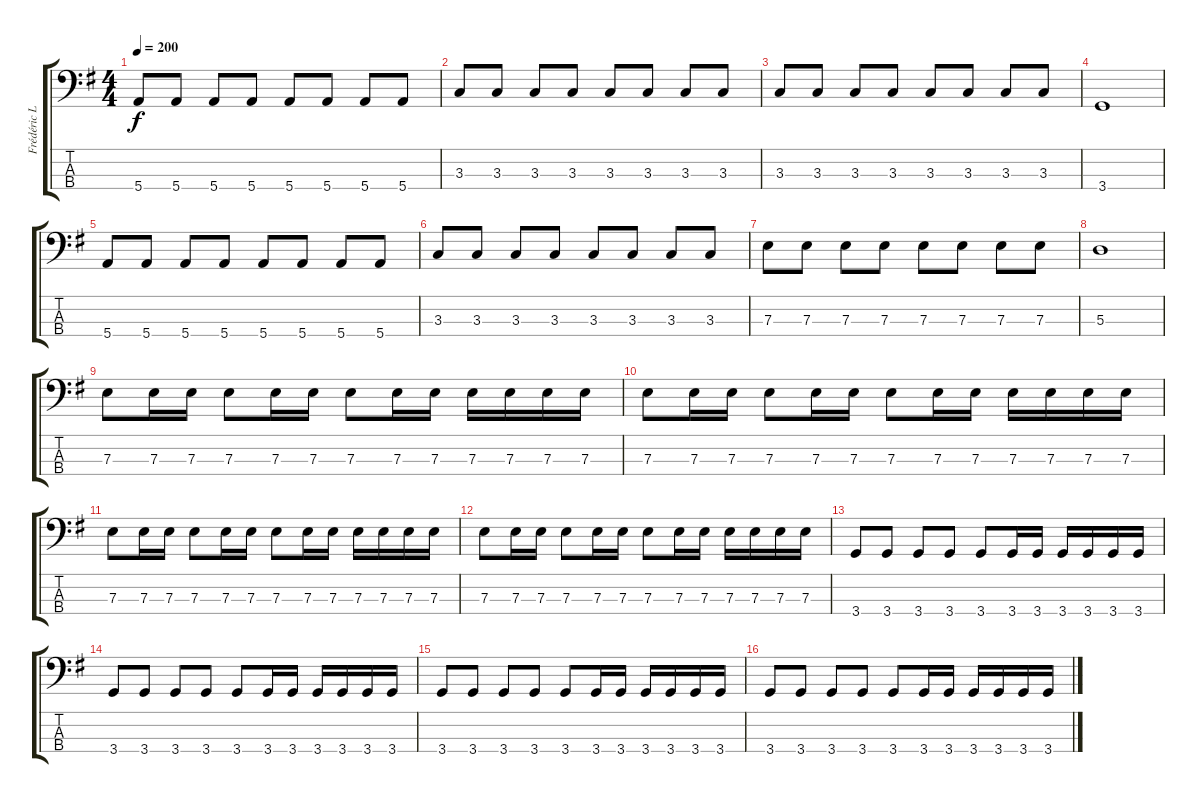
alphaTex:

\track ("Frédéric Leclercq" "Frédéric L") {instrument electricbasspick}
\staff {score tabs}
\tuning (G2 D2 A1 E1) {hide}
\ts (4 4)
\tempo 200
\clef f4
\ks g
5.4.8{dy f} 5.4.8 5.4.8 5.4.8 5.4.8 5.4.8 5.4.8 5.4.8 |
3.3.8 3.3.8 3.3.8 3.3.8 3.3.8 3.3.8 3.3.8 3.3.8 |
3.3.8 3.3.8 3.3.8 3.3.8 3.3.8 3.3.8 3.3.8 3.3.8 |
3.4.1 |
5.4.8 5.4.8 5.4.8 5.4.8 5.4.8 5.4.8 5.4.8 5.4.8 |
3.3.8 3.3.8 3.3.8 3.3.8 3.3.8 3.3.8 3.3.8 3.3.8 |
7.3.8 7.3.8 7.3.8 7.3.8 7.3.8 7.3.8 7.3.8 7.3.8 |
5.3.1 |
7.3.8 7.3.16 7.3.16 7.3.8 7.3.16 7.3.16 7.3.8 7.3.16 7.3.16 7.3.16 7.3.16 7.3.16 7.3.16 |
7.3.8 7.3.16 7.3.16 7.3.8 7.3.16 7.3.16 7.3.8 7.3.16 7.3.16 7.3.16 7.3.16 7.3.16 7.3.16 |
7.3.8 7.3.16 7.3.16 7.3.8 7.3.16 7.3.16 7.3.8 7.3.16 7.3.16 7.3.16 7.3.16 7.3.16 7.3.16 |
7.3.8 7.3.16 7.3.16 7.3.8 7.3.16 7.3.16 7.3.8 7.3.16 7.3.16 7.3.16 7.3.16 7.3.16 7.3.16 |
3.4.8 3.4.8 3.4.8 3.4.8 3.4.8 3.4.16 3.4.16 3.4.16 3.4.16 3.4.16 3.4.16 |
3.4.8 3.4.8 3.4.8 3.4.8 3.4.8 3.4.16 3.4.16 3.4.16 3.4.16 3.4.16 3.4.16 |
3.4.8 3.4.8 3.4.8 3.4.8 3.4.8 3.4.16 3.4.16 3.4.16 3.4.16 3.4.16 3.4.16 |
3.4.8 3.4.8 3.4.8 3.4.8 3.4.8 3.4.16 3.4.16 3.4.16 3.4.16 3.4.16 3.4.16
